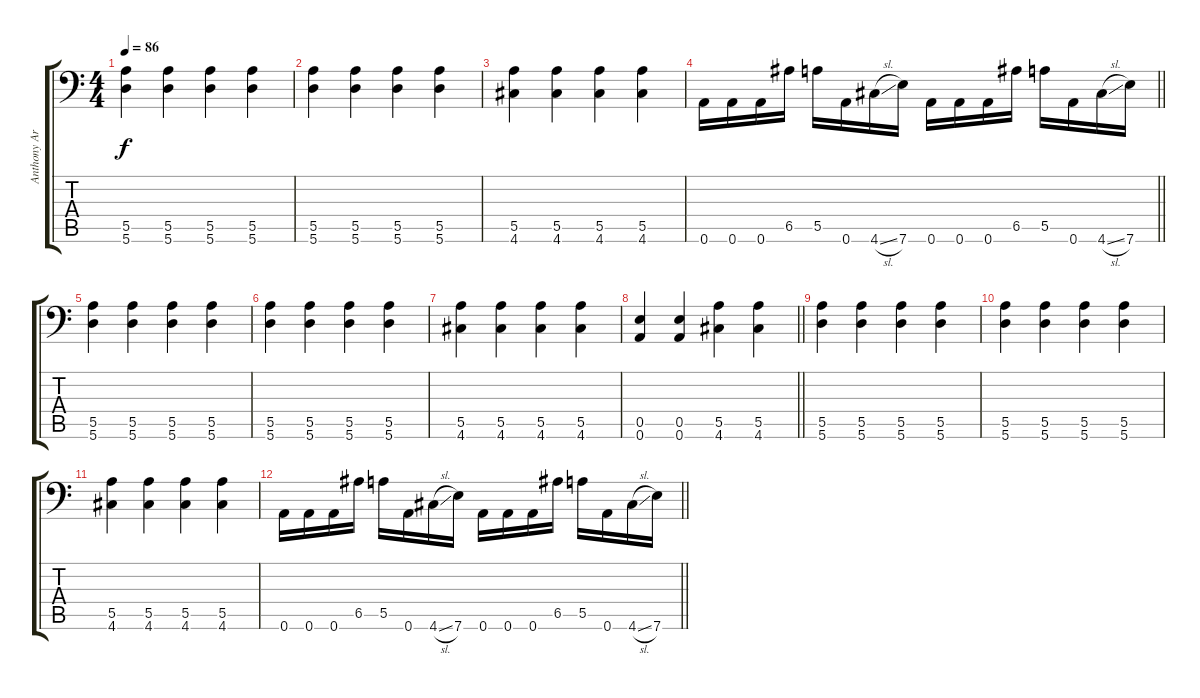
\track ("Anthony Armstrong" "Anthony Ar") {instrument distortionguitar}
\staff {score tabs}
\tuning (B3 Gb3 D3 A2 E2 A1) {hide}
\ts (4 4)
\tempo 86
\clef f4
\ks c
(5.5 5.6).4{dy f} (5.5 5.6).4 (5.5 5.6).4 (5.5 5.6).4 |
(5.5 5.6).4 (5.5 5.6).4 (5.5 5.6).4 (5.5 5.6).4 |
(5.5 4.6).4 (5.5 4.6).4 (5.5 4.6).4 (5.5 4.6).4 |
\barLineRight lightlight
0.6.16 0.6.16 0.6.16 6.5.16 5.5.16 0.6.16 4.6{sl}.16 7.6.16 0.6.16 0.6.16 0.6.16 6.5.16 5.5.16 0.6.16 4.6{sl}.16 7.6.16 |
(5.5 5.6).4{volume 12} (5.5 5.6).4 (5.5 5.6).4 (5.5 5.6).4 |
(5.5 5.6).4{volume 11} (5.5 5.6).4 (5.5 5.6).4 (5.5 5.6).4 |
(5.5 4.6).4{volume 10} (5.5 4.6).4 (5.5 4.6).4 (5.5 4.6).4 |
\barLineRight lightlight
(0.5 0.6).4{volume 9} (0.5 0.6).4 (5.5 4.6).4 (5.5 4.6).4 |
(5.5 5.6).4{volume 8} (5.5 5.6).4 (5.5 5.6).4 (5.5 5.6).4 |
(5.5 5.6).4{volume 7} (5.5 5.6).4 (5.5 5.6).4 (5.5 5.6).4 |
(5.5 4.6).4{volume 6} (5.5 4.6).4 (5.5 4.6).4 (5.5 4.6).4 |
\barLineRight lightlight
0.6.16{volume 5} 0.6.16 0.6.16 6.5.16 5.5.16 0.6.16 4.6{sl}.16 7.6.16 0.6.16 0.6.16 0.6.16 6.5.16 5.5.16 0.6.16 4.6{sl}.16 7.6.16
